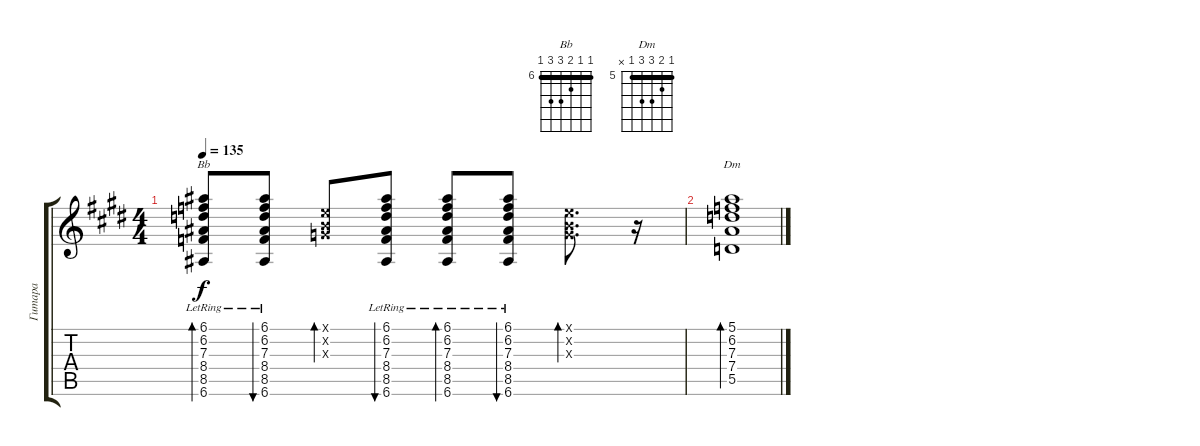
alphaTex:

\track ("Гитара" "Гитара") {instrument acousticguitarsteel}
\staff {score tabs}
\tuning (E4 B3 G3 D3 A2 E2) {hide}
\chord ("Bb" 6 6 7 8 8 6) {firstfret 6 barre 6}
\chord ("Dm" 5 6 7 7 5 x) {firstfret 5 barre 5}
\ts (4 4)
\tempo 135
\clef g2
\ks c#minor
(6.1{lr} 6.2{lr} 7.3{lr} 8.4{lr} 8.5{lr} 6.6{lr}).8{bd 60 ch "Bb" dy f} (6.1{lr} 6.2{lr} 7.3{lr} 8.4{lr} 8.5{lr} 6.6{lr}).8{bu 60} (0.1{x} 0.2{x} 0.3{x}).8{bd 60} (6.1{lr} 6.2{lr} 7.3{lr} 8.4{lr} 8.5{lr} 6.6{lr}).8{bu 60} (6.1{lr} 6.2{lr} 7.3{lr} 8.4{lr} 8.5{lr} 6.6{lr}).8{bd 60} (6.1{lr} 6.2{lr} 7.3{lr} 8.4{lr} 8.5{lr} 6.6{lr}).8{bu 60} (0.1{x} 0.2{x} 0.3{x}).8{d bd 60} r.16 |
(5.1 6.2 7.3 7.4 5.5).1{bd 60 ch "Dm"}
